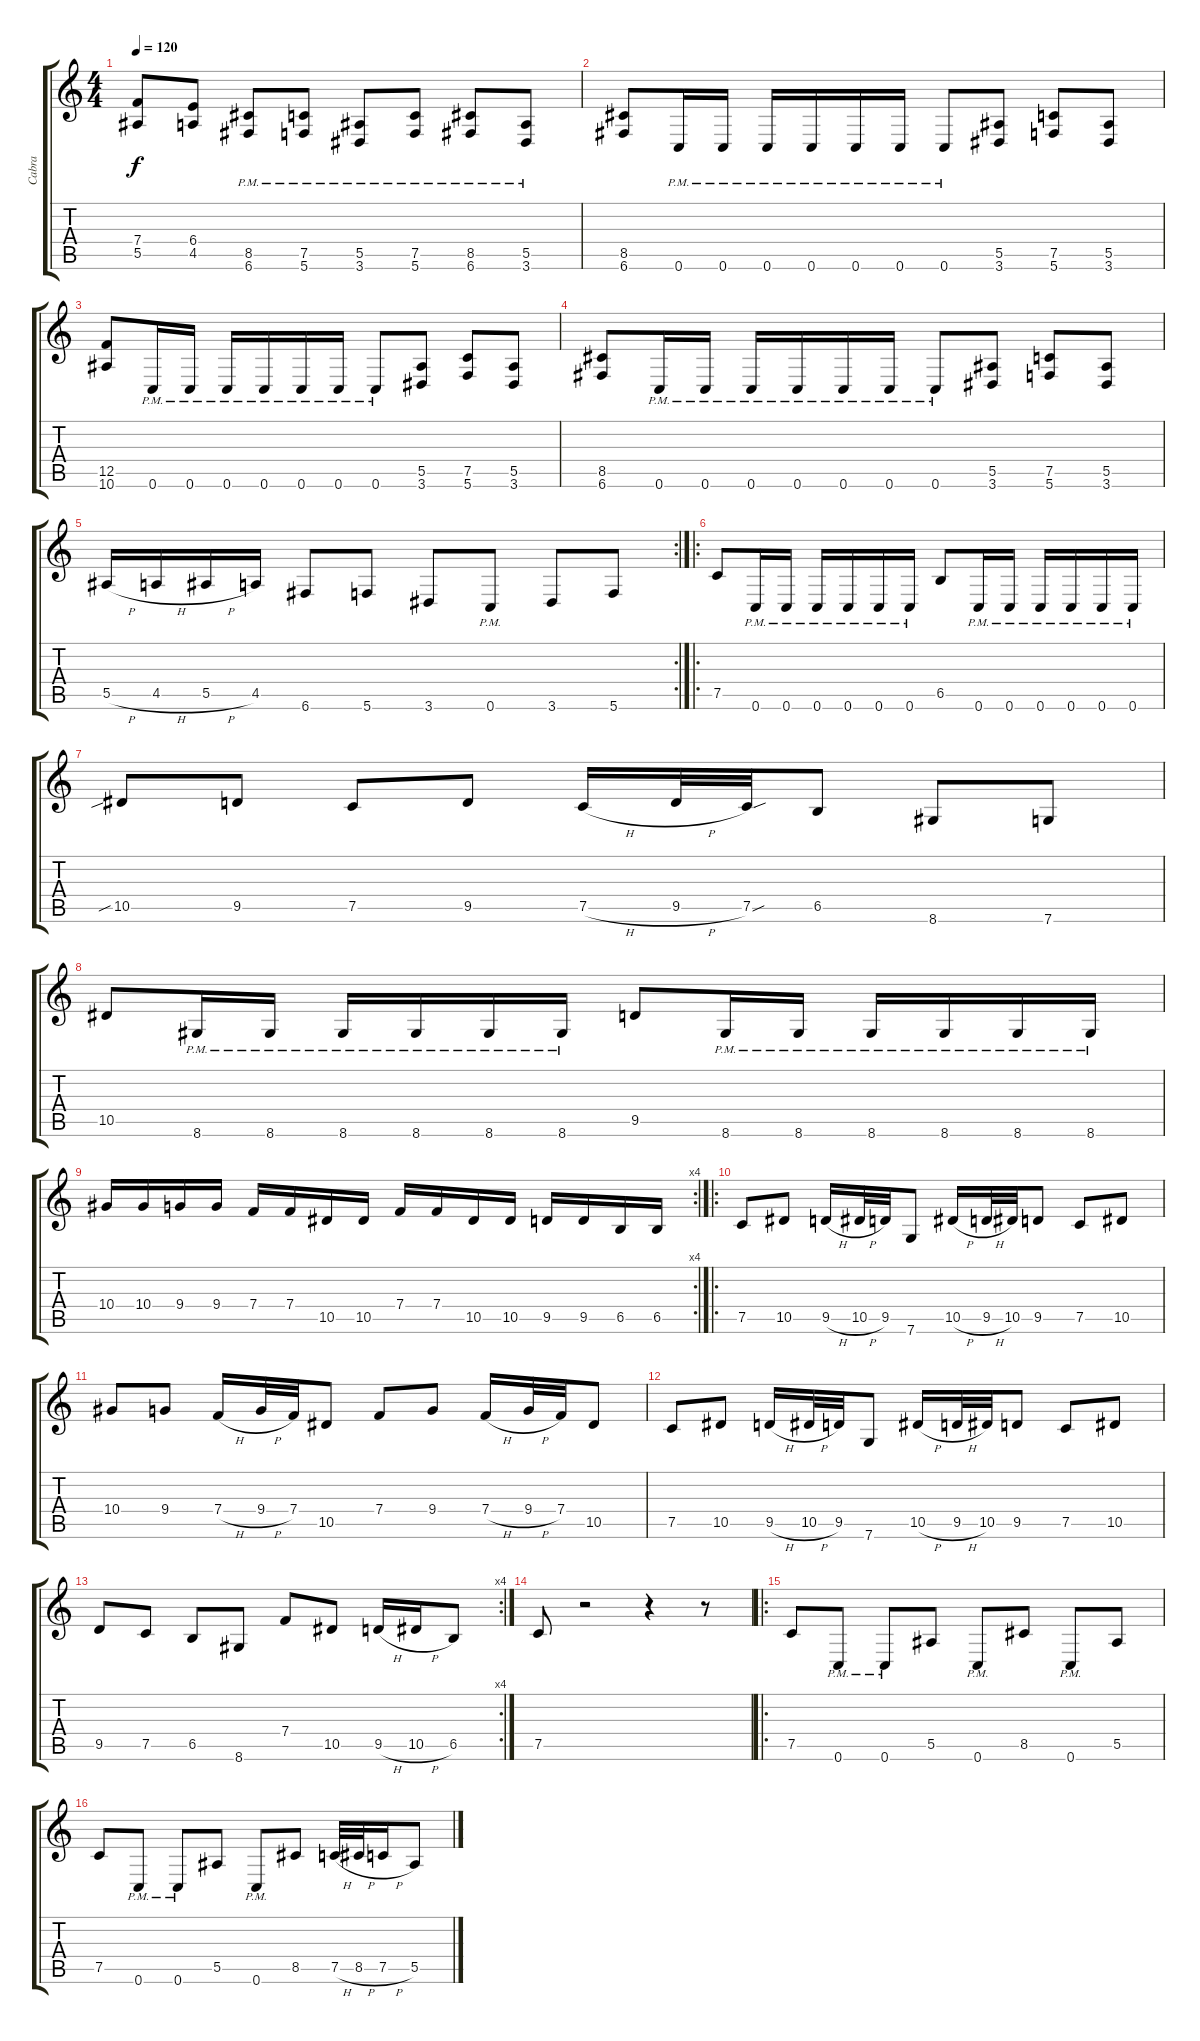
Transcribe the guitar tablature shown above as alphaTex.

\track ("Cabra" "Cabra") {instrument distortionguitar}
\staff {score tabs}
\tuning (C4 G3 Eb3 Bb2 F2 C2) {hide}
\ts (4 4)
\tempo 120
\clef g2
\ks c
(7.4 5.5).8{dy f} (6.4 4.5).8 (8.5{pm} 6.6{pm}).8 (7.5{pm} 5.6{pm}).8 (5.5{pm} 3.6{pm}).8 (7.5{pm} 5.6{pm}).8 (8.5{pm} 6.6{pm}).8 (5.5{pm} 3.6{pm}).8 |
(8.5 6.6).8 0.6{pm}.16 0.6{pm}.16 0.6{pm}.16 0.6{pm}.16 0.6{pm}.16 0.6{pm}.16 0.6{pm}.8 (5.5 3.6).8 (7.5 5.6).8 (5.5 3.6).8 |
(12.5 10.6).8 0.6{pm}.16 0.6{pm}.16 0.6{pm}.16 0.6{pm}.16 0.6{pm}.16 0.6{pm}.16 0.6{pm}.8 (5.5 3.6).8 (7.5 5.6).8 (5.5 3.6).8 |
(8.5 6.6).8 0.6{pm}.16 0.6{pm}.16 0.6{pm}.16 0.6{pm}.16 0.6{pm}.16 0.6{pm}.16 0.6{pm}.8 (5.5 3.6).8 (7.5 5.6).8 (5.5 3.6).8 |
\rc 2
5.5{h}.16 4.5{h}.16 5.5{h}.16 4.5.16 6.6.8 5.6.8 3.6.8 0.6{pm}.8 3.6.8 5.6.8 |
\ro
7.5.8 0.6{pm}.16 0.6{pm}.16 0.6{pm}.16 0.6{pm}.16 0.6{pm}.16 0.6{pm}.16 6.5.8 0.6{pm}.16 0.6{pm}.16 0.6{pm}.16 0.6{pm}.16 0.6{pm}.16 0.6{pm}.16 |
10.5{sib}.8 9.5.8 7.5.8 9.5.8 7.5{h}.16 9.5{h}.32 7.5{sou}.32 6.5.8 8.6.8 7.6.8 |
10.5.8 8.6{pm}.16 8.6{pm}.16 8.6{pm}.16 8.6{pm}.16 8.6{pm}.16 8.6{pm}.16 9.5.8 8.6{pm}.16 8.6{pm}.16 8.6{pm}.16 8.6{pm}.16 8.6{pm}.16 8.6{pm}.16 |
\rc 4
10.4.16 10.4.16 9.4.16 9.4.16 7.4.16 7.4.16 10.5.16 10.5.16 7.4.16 7.4.16 10.5.16 10.5.16 9.5.16 9.5.16 6.5.16 6.5.16 |
\ro
7.5.8 10.5.8 9.5{h}.16 10.5{h}.32 9.5.32 7.6.8 10.5{h}.16 9.5{h}.32 10.5.32 9.5.8 7.5.8 10.5.8 |
10.4.8 9.4.8 7.4{h}.16 9.4{h}.32 7.4.32 10.5.8 7.4.8 9.4.8 7.4{h}.16 9.4{h}.32 7.4.32 10.5.8 |
7.5.8 10.5.8 9.5{h}.16 10.5{h}.32 9.5.32 7.6.8 10.5{h}.16 9.5{h}.32 10.5.32 9.5.8 7.5.8 10.5.8 |
\rc 4
9.5.8 7.5.8 6.5.8 8.6.8 7.4.8 10.5.8 9.5{h}.16 10.5{h}.16 6.5.8 |
7.5.8 r.2 r.4 r.8 |
\ro
7.5.8 0.6{pm}.8 0.6{pm}.8 5.5.8 0.6{pm}.8 8.5.8 0.6{pm}.8 5.5.8 |
7.5.8 0.6{pm}.8 0.6{pm}.8 5.5.8 0.6{pm}.8 8.5.8 7.5{h}.32 8.5{h}.32 7.5{h}.16 5.5.8
